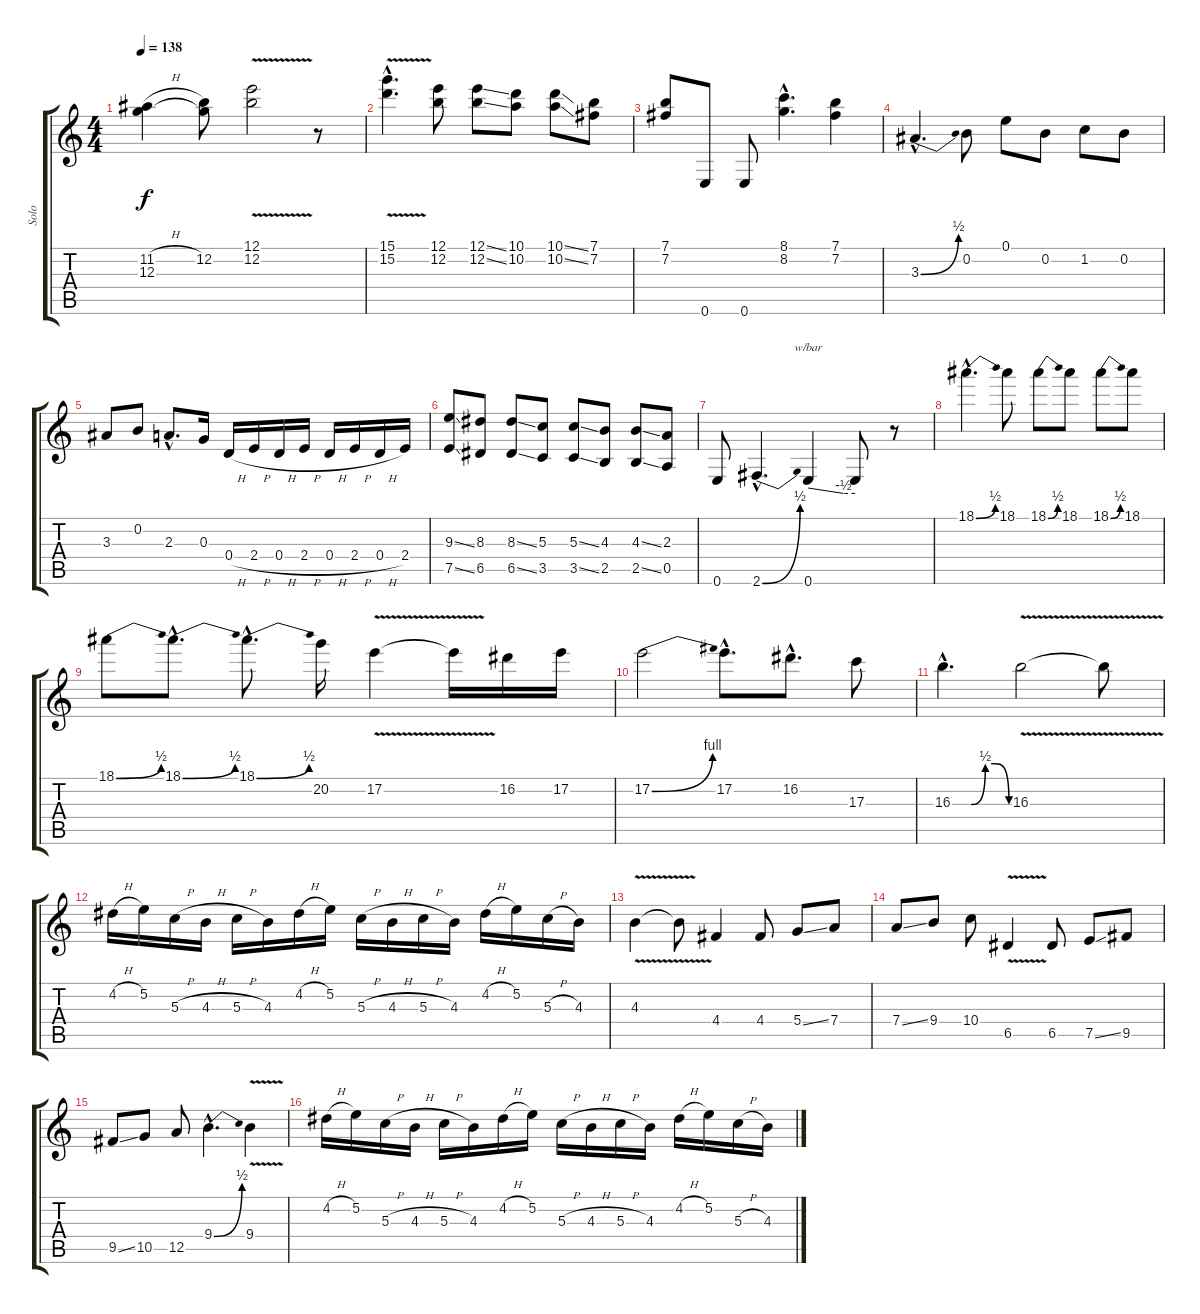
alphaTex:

\track ("Solo" "Solo") {instrument distortionguitar}
\staff {score tabs}
\tuning (E4 B3 G3 D3 A2 E2) {hide}
\ts (4 4)
\tempo 138
\clef g2
\ks c
(11.2{h} 12.3).4{dy f} (12.2 12.3{t}).8 (12.1{v} 12.2).2 r.8 |
(15.1{v hac} 15.2{hac}).4{d} (12.1 12.2).8 (12.1{ss} 12.2{ss}).8 (10.1 10.2).8 (10.1{ss} 10.2{ss}).8 (7.1 7.2).8 |
(7.1 7.2).8 0.6.8 0.6.8 (8.1{hac} 8.2{hac}).4{d} (7.1 7.2).4 |
3.3{be (bend 0 0 60 2) hac}.4{d} 0.2.8 0.1.8 0.2.8 1.2.8 0.2.8 |
3.3.8 0.2.8 2.3{hac}.8{d} 0.3.16 0.4{h}.16 2.4{h}.16 0.4{h}.16 2.4{h}.16 0.4{h}.16 2.4{h}.16 0.4{h}.16 2.4.16 |
(9.3{ss} 7.5{ss}).8 (8.3 6.5).8 (8.3{ss} 6.5{ss}).8 (5.3 3.5).8 (5.3{ss} 3.5{ss}).8 (4.3 2.5).8 (4.3{ss} 2.5{ss}).8 (2.3 0.5).8 |
0.6.8 2.6{be (bend 0 0 60 2) hac}.4{d} 0.6.4{tbe (custom default 0 0 45 -2 60 -2)} 0.6{t}.8 r.8 |
18.1{be (bend 0 0 60 2) hac}.4{d} 18.1.8 18.1{be (bend 0 0 60 2)}.8 18.1.8 18.1{be (bend 0 0 60 2)}.8 18.1.8 |
18.1{be (bend 0 0 60 2)}.8 18.1{be (bend 0 0 60 2) hac}.8{d} 18.1{be (bend 0 0 60 2) hac}.8{d} 20.2.16 17.2{v}.4 17.2{t}.16 16.2.16 17.2.16 |
17.2{be (bend 0 0 60 4)}.2 17.2{hac}.8{d} 16.2{hac}.8{d} 17.3.8 |
16.3{be (custom 0 0 15 0 20 0 35 2 45 2 60 0) hac}.4{d} 16.3{v}.2 16.3{t}.8 |
4.2{h}.16 5.2.16 5.3{h}.16 4.3{h}.16 5.3{h}.16 4.3.16 4.2{h}.16 5.2.16 5.3{h}.16 4.3{h}.16 5.3{h}.16 4.3.16 4.2{h}.16 5.2.16 5.3{h}.16 4.3.16 |
4.3{v}.4 4.3{t}.8 4.4.4 4.4.8 5.4{ss}.8 7.4.8 |
7.4{ss}.8 9.4.8 10.4.8 6.5{v}.4 6.5.8 7.5{ss}.8 9.5.8 |
9.5{ss}.8 10.5.8 12.5.8 9.4{be (bend 0 0 60 2) hac}.4{d} 9.4{v}.4 |
4.2{h}.16 5.2.16 5.3{h}.16 4.3{h}.16 5.3{h}.16 4.3.16 4.2{h}.16 5.2.16 5.3{h}.16 4.3{h}.16 5.3{h}.16 4.3.16 4.2{h}.16 5.2.16 5.3{h}.16 4.3.16
